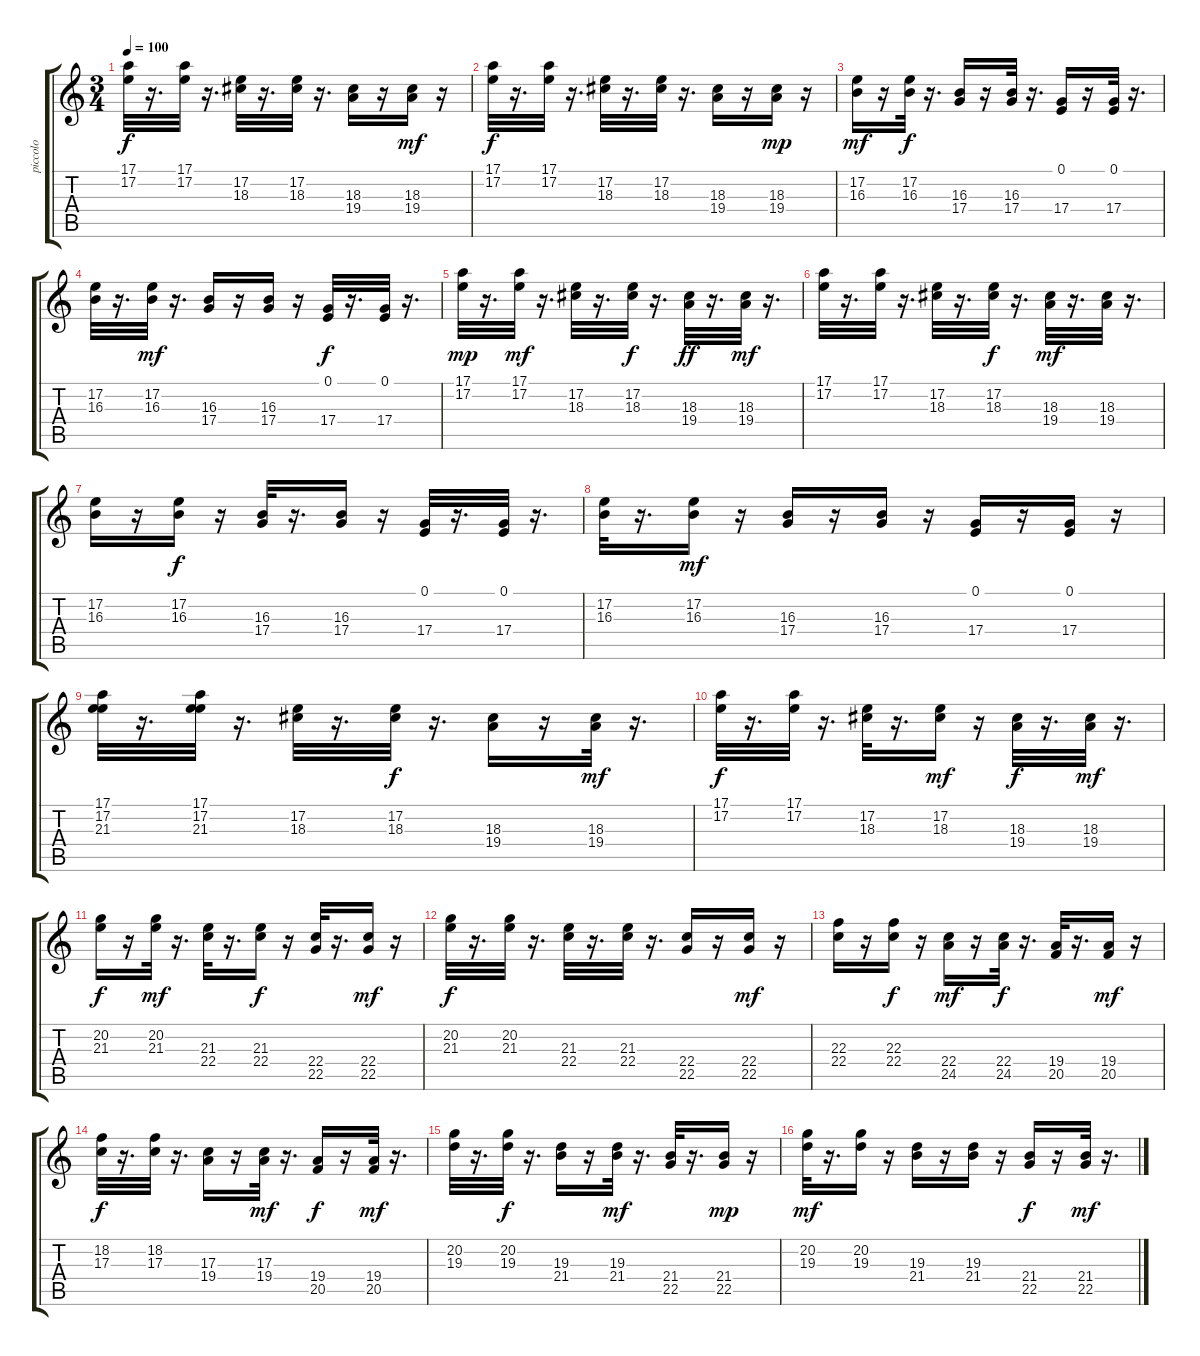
\track ("piccolo" "piccolo") {instrument piccolo}
\staff {score tabs}
\tuning (E4 B3 G3 D3 A2 E2) {hide}
\ts (3 4)
\tempo 100
\clef g2
\ks c
(17.1 17.2).32{dy f volume 9 balance 5 instrument piccolo} r.16{d} (17.1 17.2).32 r.16{d} (17.2 18.3).32 r.16{d} (17.2 18.3).32 r.16{d} (18.3 19.4).16 r.16 (18.3 19.4).16{dy mf} r.16 |
(17.1 17.2).32{dy f} r.16{d} (17.1 17.2).32 r.16{d} (17.2 18.3).32 r.16{d} (17.2 18.3).32 r.16{d} (18.3 19.4).16 r.16 (18.3 19.4).16{dy mp} r.16 |
(17.2 16.3).16{dy mf} r.16 (17.2 16.3).32{dy f} r.16{d} (16.3 17.4).16 r.16 (16.3 17.4).32 r.16{d} (0.1 17.4).16 r.16 (0.1 17.4).32 r.16{d} |
(17.2 16.3).32 r.16{d} (17.2 16.3).32{dy mf} r.16{d} (16.3 17.4).16 r.16 (16.3 17.4).16 r.16 (0.1 17.4).32{dy f} r.16{d} (0.1 17.4).32 r.16{d} |
(17.1 17.2).32{dy mp} r.16{d} (17.1 17.2).32{dy mf} r.16{d} (17.2 18.3).32 r.16{d} (17.2 18.3).32{dy f} r.16{d} (18.3 19.4).32{dy ff} r.16{d} (18.3 19.4).32{dy mf} r.16{d} |
(17.1 17.2).32 r.16{d} (17.1 17.2).32 r.16{d} (17.2 18.3).32 r.16{d} (17.2 18.3).32{dy f} r.16{d} (18.3 19.4).32{dy mf} r.16{d} (18.3 19.4).32 r.16{d} |
(17.2 16.3).16 r.16 (17.2 16.3).16{dy f} r.16 (16.3 17.4).32 r.16{d} (16.3 17.4).16 r.16 (0.1 17.4).32 r.16{d} (0.1 17.4).32 r.16{d} |
(17.2 16.3).32 r.16{d} (17.2 16.3).16{dy mf} r.16 (16.3 17.4).16 r.16 (16.3 17.4).16 r.16 (0.1 17.4).16 r.16 (0.1 17.4).16 r.16 |
(17.1 17.2 21.3).32{volume 9 balance 5 instrument piccolo} r.16{d} (17.1 17.2 21.3).32 r.16{d} (17.2 18.3).32 r.16{d} (17.2 18.3).32{dy f} r.16{d} (18.3 19.4).16 r.16 (18.3 19.4).32{dy mf} r.16{d} |
(17.1 17.2).32{dy f} r.16{d} (17.1 17.2).32 r.16{d} (17.2 18.3).32 r.16{d} (17.2 18.3).16{dy mf} r.16 (18.3 19.4).32{dy f} r.16{d} (18.3 19.4).32{dy mf} r.16{d} |
(20.2 21.3).16{dy f} r.16 (20.2 21.3).32{dy mf} r.16{d} (21.3 22.4).32 r.16{d} (21.3 22.4).16{dy f} r.16 (22.4 22.5).32 r.16{d} (22.4 22.5).16{dy mf} r.16 |
(20.2 21.3).32{dy f} r.16{d} (20.2 21.3).32 r.16{d} (21.3 22.4).32 r.16{d} (21.3 22.4).32 r.16{d} (22.4 22.5).16 r.16 (22.4 22.5).16{dy mf} r.16 |
(22.3 22.4).16 r.16 (22.3 22.4).16{dy f} r.16 (22.4 24.5).16{dy mf} r.16 (22.4 24.5).32{dy f} r.16{d} (19.4 20.5).32 r.16{d} (19.4 20.5).16{dy mf} r.16 |
(18.2 17.3).32{dy f} r.16{d} (18.2 17.3).32 r.16{d} (17.3 19.4).16 r.16 (17.3 19.4).32{dy mf} r.16{d} (19.4 20.5).16{dy f} r.16 (19.4 20.5).32{dy mf} r.16{d} |
(20.2 19.3).32 r.16{d} (20.2 19.3).32{dy f} r.16{d} (19.3 21.4).16 r.16 (19.3 21.4).32{dy mf} r.16{d} (21.4 22.5).32 r.16{d} (21.4 22.5).16{dy mp} r.16 |
(20.2 19.3).32{dy mf} r.16{d} (20.2 19.3).16 r.16 (19.3 21.4).16 r.16 (19.3 21.4).16 r.16 (21.4 22.5).16{dy f} r.16 (21.4 22.5).32{dy mf} r.16{d}
